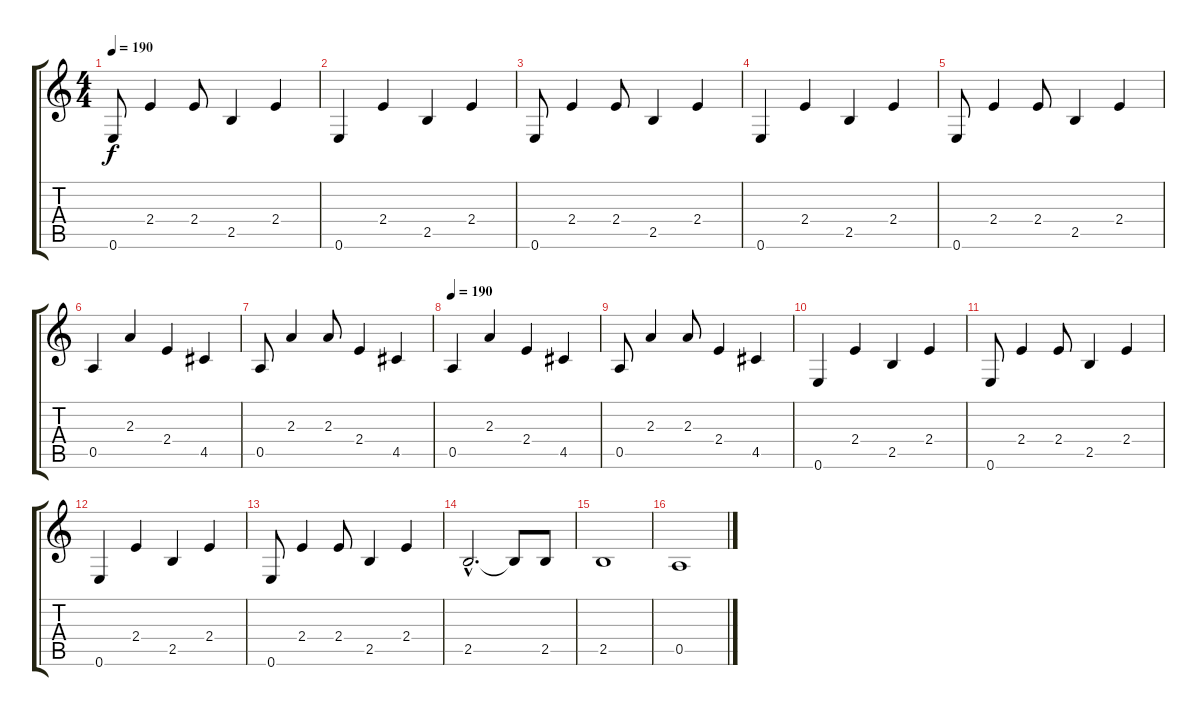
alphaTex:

\track "" {instrument acousticguitarsteel}
\staff {score tabs}
\tuning (E4 B3 G3 D3 A2 E2) {hide}
\ts (4 4)
\tempo 190
\clef g2
\ks c
0.6.8{dy f} 2.4.4 2.4.8 2.5.4 2.4.4 |
0.6.4 2.4.4 2.5.4 2.4.4 |
0.6.8 2.4.4 2.4.8 2.5.4 2.4.4 |
0.6.4 2.4.4 2.5.4 2.4.4 |
0.6.8 2.4.4 2.4.8 2.5.4 2.4.4 |
0.5.4 2.3.4 2.4.4 4.5.4 |
0.5.8 2.3.4 2.3.8 2.4.4 4.5.4 |
\tempo 190
0.5.4 2.3.4 2.4.4 4.5.4 |
0.5.8 2.3.4 2.3.8 2.4.4 4.5.4 |
0.6.4 2.4.4 2.5.4 2.4.4 |
0.6.8 2.4.4 2.4.8 2.5.4 2.4.4 |
0.6.4 2.4.4 2.5.4 2.4.4 |
0.6.8 2.4.4 2.4.8 2.5.4 2.4.4 |
2.5{hac}.2{d} 2.5{t}.8 2.5.8 |
2.5.1 |
0.5.1
